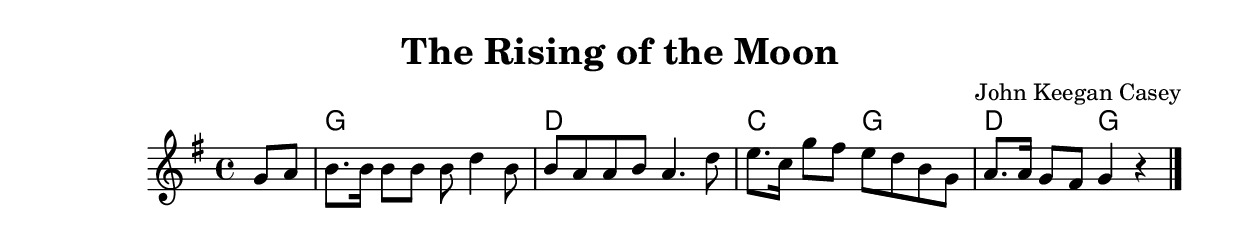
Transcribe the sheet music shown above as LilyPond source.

\version "2.18.2"
\include "articulate.ly"

\header {
  title = "The Rising of the Moon"
  composer = "John Keegan Casey"
}

global = {
  \time 4/4
  \key g \major
}

chordNames = \chordmode {
  \global
  s4 g1 d c2 g d g  
}

melody = \relative d' {
  \global
  \partial 4 g8 a | 
  b8. b16 b8 b b d4 b8 | 
  b a a b a4. d8 |
  e8. c16 g'8 fis e d b g | 
  a8. a16 g8 fis g4 r4 \bar "|."  
}

\book {
    \score {
        <<
            \new ChordNames \chordNames
            \new Staff { \melody }
        >>
        \layout {}
    }
}

\book {
    \score {
        \unfoldRepeats \articulate
            <<
                \new Voice = "chords" {
                    \chordNames
                }
                \new Voice = "melody" {
                    \melody
                }
            >>
        \midi {
            \tempo 4 = 130
        }
    }
}
